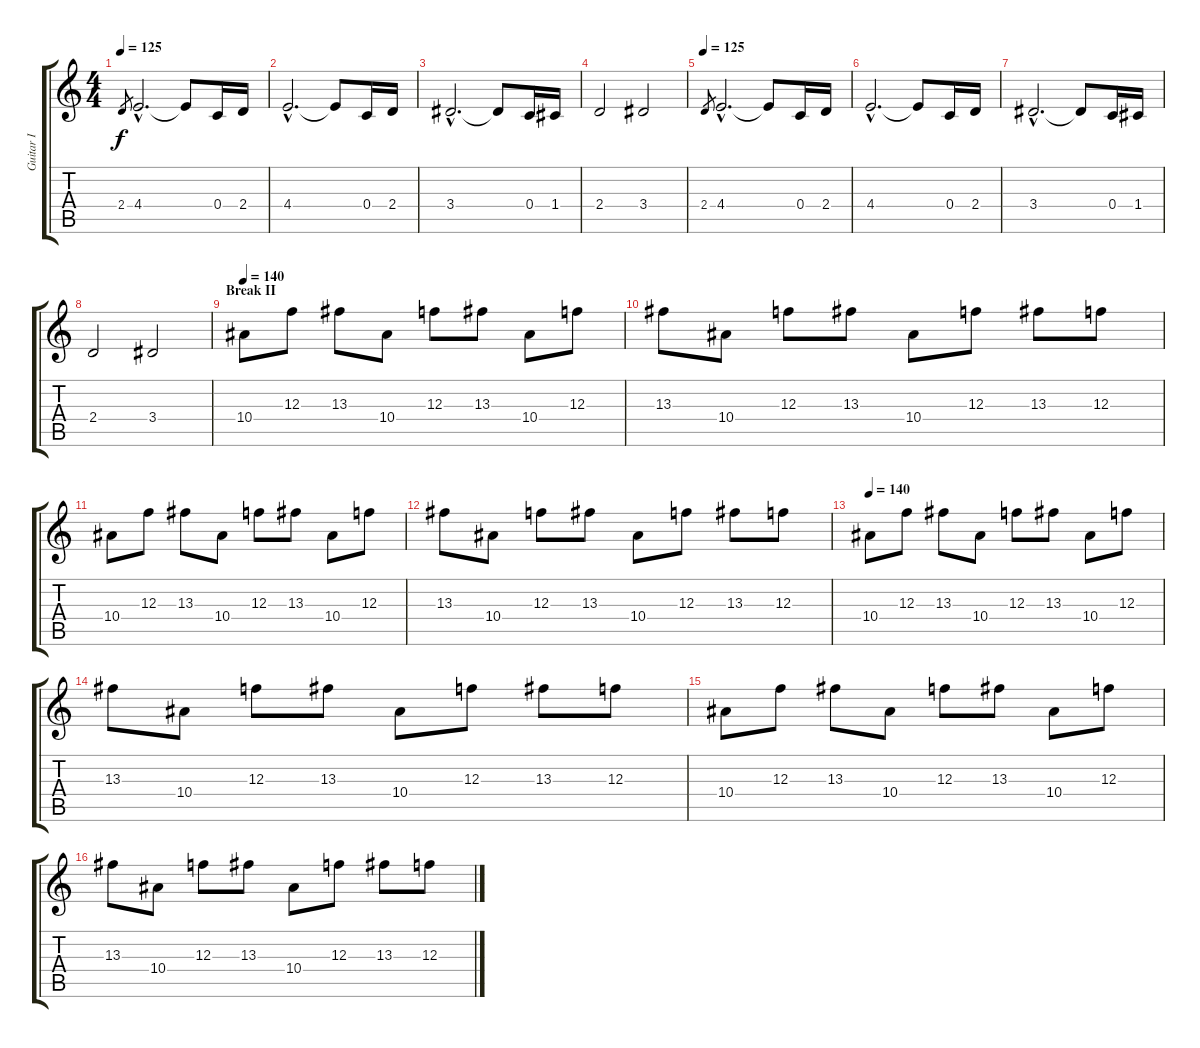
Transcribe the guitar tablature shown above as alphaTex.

\track ("Guitar I" "Guitar I") {instrument distortionguitar}
\staff {score tabs}
\tuning (D4 A3 F3 C3 G2 D2) {hide}
\ts (4 4)
\tempo 125
\clef g2
\ks c
2.4.8{gr dy f} 4.4{hac}.2{d} 4.4{t}.8 0.4.16 2.4.16 |
4.4{hac}.2{d} 4.4{t}.8 0.4.16 2.4.16 |
3.4{hac}.2{d} 3.4{t}.8 0.4.16 1.4.16 |
2.4.2 3.4.2 |
\tempo 125
2.4.8{gr} 4.4{hac}.2{d} 4.4{t}.8 0.4.16 2.4.16 |
4.4{hac}.2{d} 4.4{t}.8 0.4.16 2.4.16 |
3.4{hac}.2{d} 3.4{t}.8 0.4.16 1.4.16 |
2.4.2 3.4.2 |
\section ("" "Break II")
\tempo 140
10.4.8 12.3.8 13.3.8 10.4.8 12.3.8 13.3.8 10.4.8 12.3.8 |
13.3.8 10.4.8 12.3.8 13.3.8 10.4.8 12.3.8 13.3.8 12.3.8 |
10.4.8 12.3.8 13.3.8 10.4.8 12.3.8 13.3.8 10.4.8 12.3.8 |
13.3.8 10.4.8 12.3.8 13.3.8 10.4.8 12.3.8 13.3.8 12.3.8 |
\tempo 140
10.4.8 12.3.8 13.3.8 10.4.8 12.3.8 13.3.8 10.4.8 12.3.8 |
13.3.8 10.4.8 12.3.8 13.3.8 10.4.8 12.3.8 13.3.8 12.3.8 |
10.4.8 12.3.8 13.3.8 10.4.8 12.3.8 13.3.8 10.4.8 12.3.8 |
13.3.8 10.4.8 12.3.8 13.3.8 10.4.8 12.3.8 13.3.8 12.3.8
